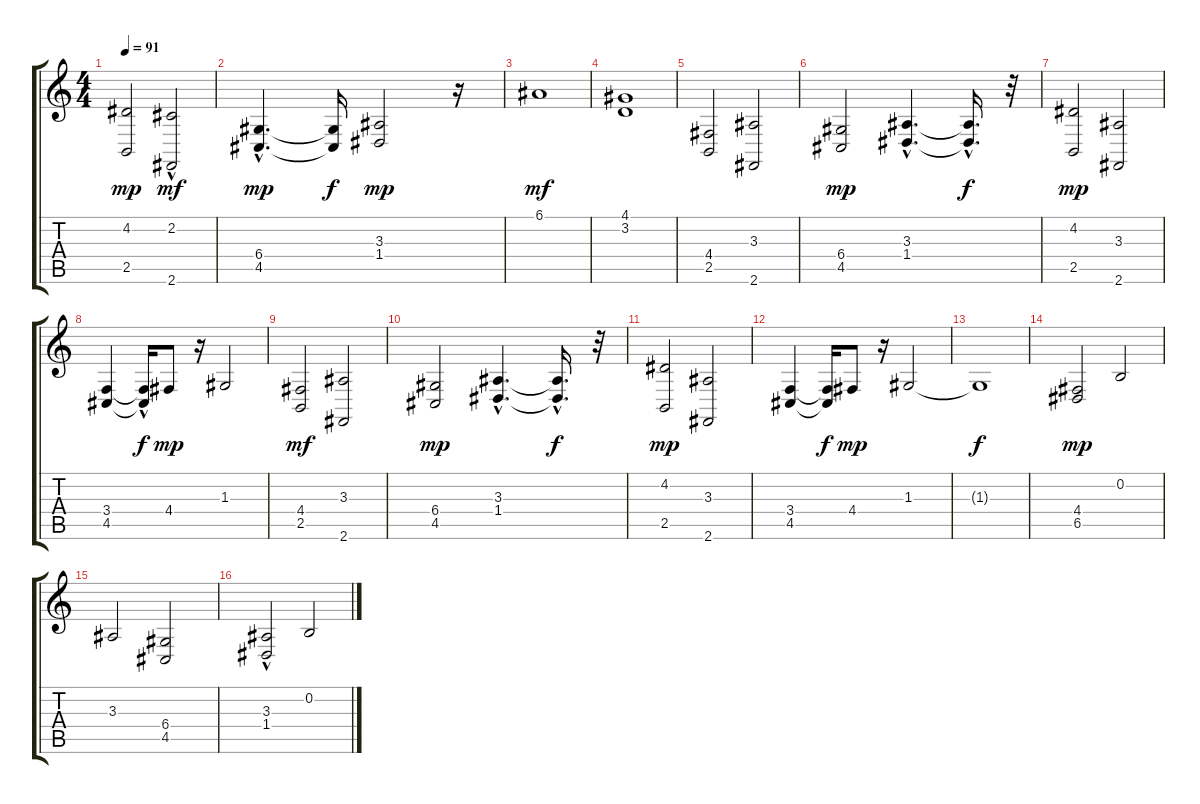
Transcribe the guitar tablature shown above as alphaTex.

\track "" {instrument pad2warm}
\staff {score tabs}
\tuning (E4 B3 G3 D3 A2 E2) {hide}
\ts (4 4)
\tempo 91
\clef g2
\ks c
(4.2 2.5).2{dy mp} (2.2 2.6{hac}).2{dy mf} |
(6.4{hac} 4.5{hac}).4{d dy mp} (6.4{t} 4.5{t}).16{dy f} (3.3 1.4).2{dy mp} r.16 |
6.1.1{dy mf} |
(4.1 3.2).1 |
(4.4 2.5).2 (3.3 2.6).2 |
(6.4 4.5).2{dy mp} (3.3{hac} 1.4{hac}).4{d} (3.3{hac t} 1.4{hac t}).16{d dy f} r.32 |
(4.2 2.5).2{dy mp} (3.3 2.6).2 |
(3.4 4.5).4 (3.4{t} 4.5{hac t}).16{dy f} 4.4.8{dy mp} r.16 1.3.2 |
(4.4 2.5).2{dy mf} (3.3 2.6).2 |
(6.4 4.5).2{dy mp} (3.3{hac} 1.4{hac}).4{d} (3.3{hac t} 1.4{hac t}).16{d dy f} r.32 |
(4.2 2.5).2{dy mp} (3.3 2.6).2 |
(3.4 4.5).4 (3.4{t} 4.5{t}).16{dy f} 4.4.8{dy mp} r.16 1.3.2 |
1.3{t}.1{dy f} |
(4.4 6.5).2{dy mp} 0.2.2 |
3.3.2 (6.4 4.5).2 |
(3.3{hac} 1.4).2 0.2.2
